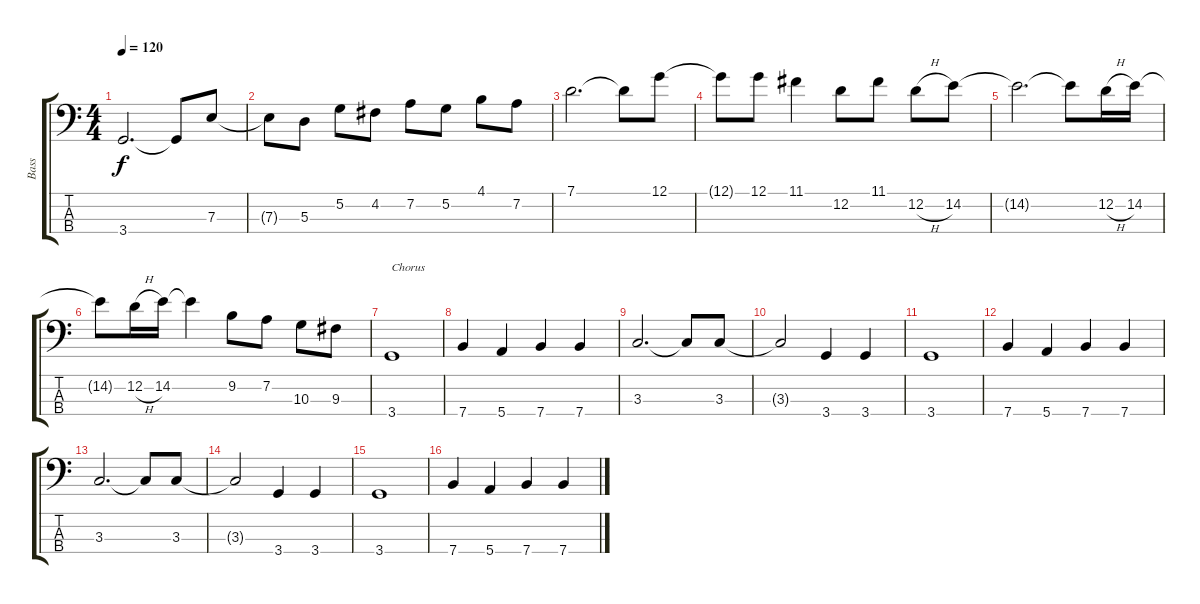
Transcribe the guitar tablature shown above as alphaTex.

\track ("Bass" "Bass") {instrument electricbassfinger}
\staff {score tabs}
\tuning (G2 D2 A1 E1) {hide}
\ts (4 4)
\tempo 120
\clef f4
\ks c
3.4.2{d dy f} 3.4{t}.8 7.3.8 |
7.3{t}.8 5.3.8 5.2.8 4.2.8 7.2.8 5.2.8 4.1.8 7.2.8 |
7.1.2{d} 7.1{t}.8 12.1.8 |
12.1{t}.8 12.1.8 11.1.4 12.2.8 11.1.8 12.2{h}.8 14.2.8 |
14.2{t}.2{d} 14.2{t}.8 12.2{h}.16 14.2.16 |
14.2{t}.8 12.2{h}.16 14.2.16 14.2{t}.4 9.2.8 7.2.8 10.3.8 9.3.8 |
3.4.1{txt "Chorus"} |
7.4.4 5.4.4 7.4.4 7.4.4 |
3.3.2{d} 3.3{t}.8 3.3.8 |
3.3{t}.2 3.4.4 3.4.4 |
3.4.1 |
7.4.4 5.4.4 7.4.4 7.4.4 |
3.3.2{d} 3.3{t}.8 3.3.8 |
3.3{t}.2 3.4.4 3.4.4 |
3.4.1 |
7.4.4 5.4.4 7.4.4 7.4.4
